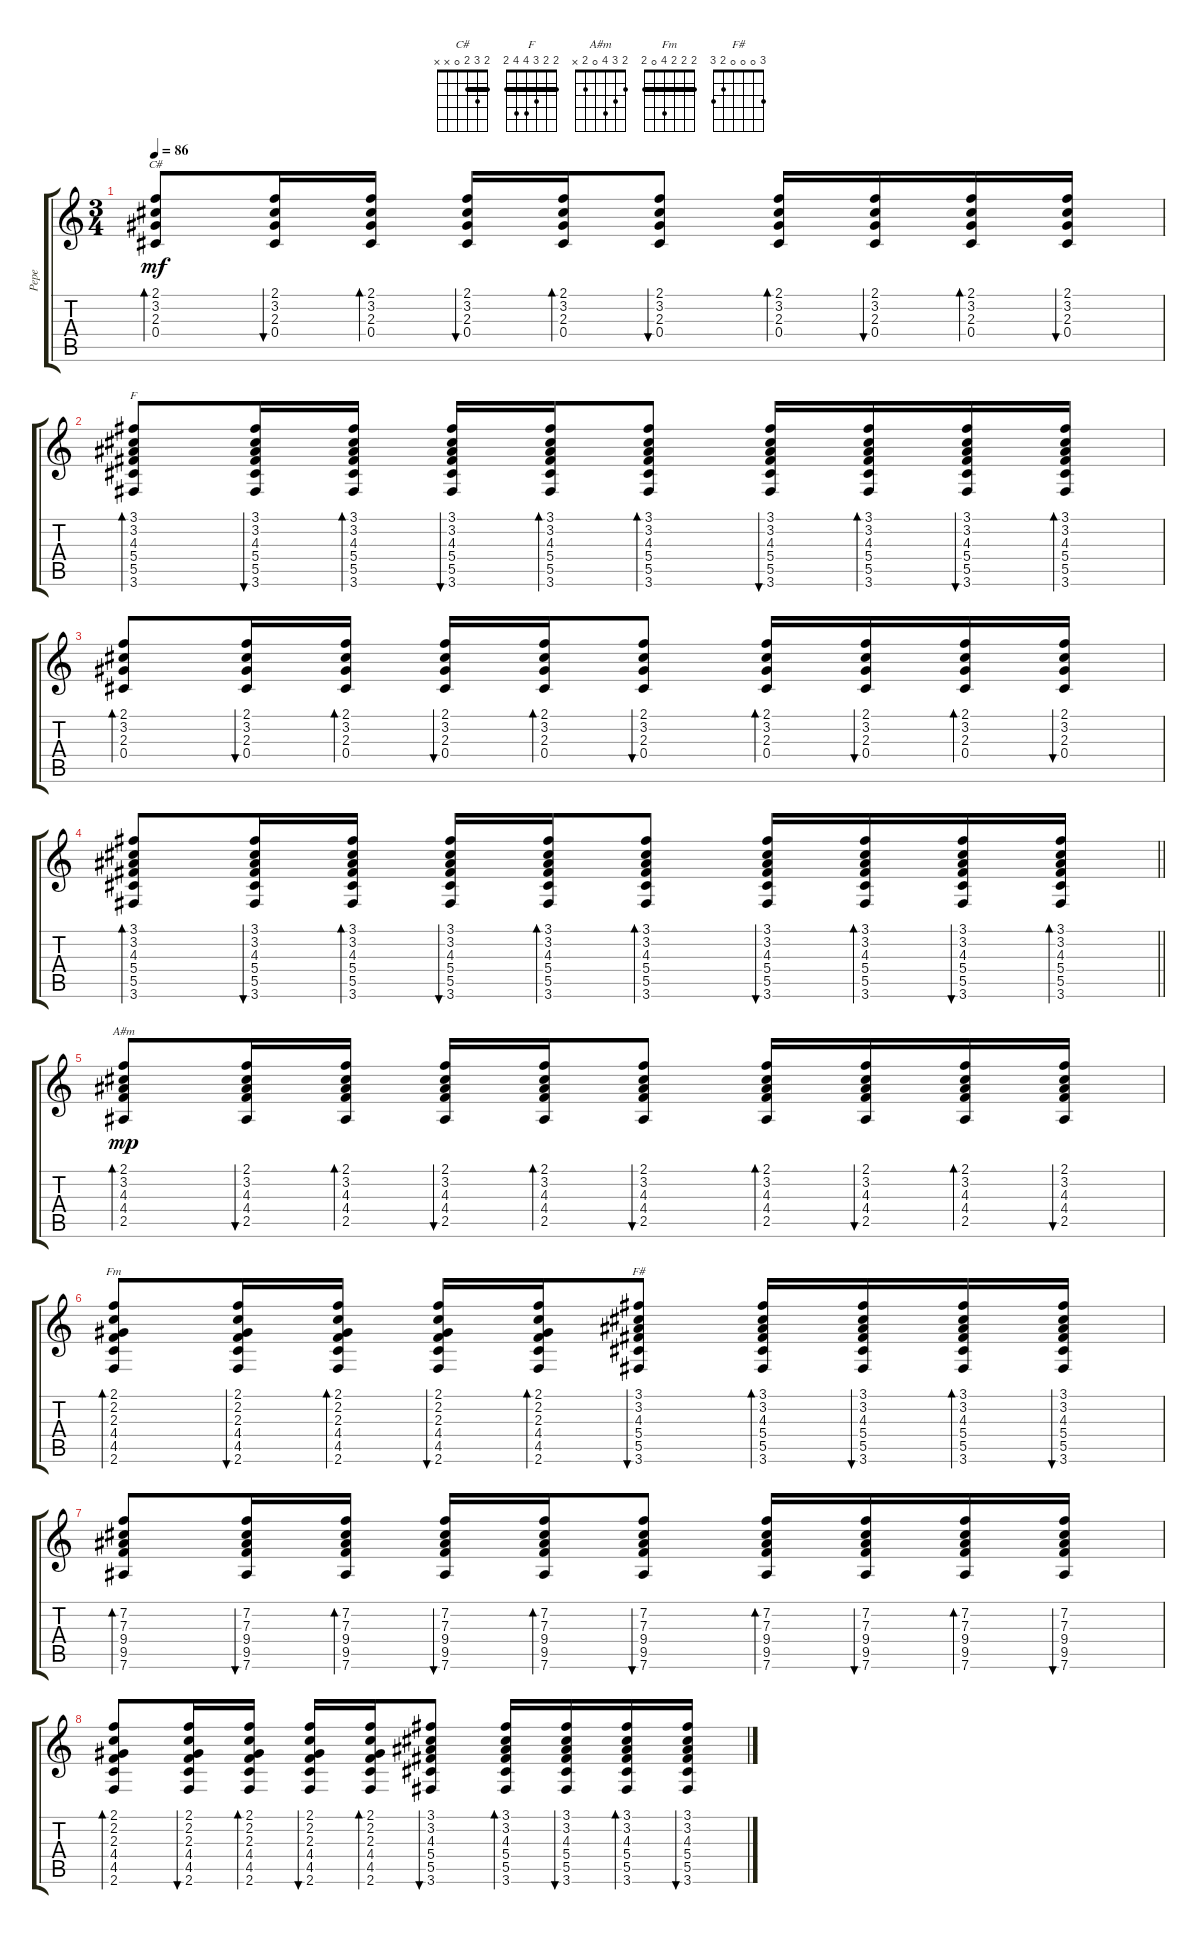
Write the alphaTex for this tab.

\track ("Pepe" "Pepe") {instrument acousticguitarsteel}
\staff {score tabs}
\tuning (Eb4 Bb3 Gb3 Db3 Ab2 Eb2) {hide}
\chord ("C#" 2 3 2 0 x x) {barre 2}
\chord ("F" 2 2 3 4 4 2) {barre 2}
\chord ("A#m" 2 3 4 0 2 x)
\chord ("Fm" 2 2 2 4 0 2) {barre 2}
\chord ("F#" 3 0 0 0 2 3)
\ts (3 4)
\tempo 86
\clef g2
\ks c
(2.1 3.2 2.3 0.4).8{bd 30 ch "C#" dy mf} (2.1 3.2 2.3 0.4).16{bu 30} (2.1 3.2 2.3 0.4).16{bd 30} (2.1 3.2 2.3 0.4).16{bu 30} (2.1 3.2 2.3 0.4).16{bd 30} (2.1 3.2 2.3 0.4).8{bu 30} (2.1 3.2 2.3 0.4).16{bd 30} (2.1 3.2 2.3 0.4).16{bu 30} (2.1 3.2 2.3 0.4).16{bd 30} (2.1 3.2 2.3 0.4).16{bu 30} |
(3.1 3.2 4.3 5.4 5.5 3.6).8{bd 30 ch "F"} (3.1 3.2 4.3 5.4 5.5 3.6).16{bu 30} (3.1 3.2 4.3 5.4 5.5 3.6).16{bd 30} (3.1 3.2 4.3 5.4 5.5 3.6).16{bu 30} (3.1 3.2 4.3 5.4 5.5 3.6).16{bd 30} (3.1 3.2 4.3 5.4 5.5 3.6).8{bd 30} (3.1 3.2 4.3 5.4 5.5 3.6).16{bu 30} (3.1 3.2 4.3 5.4 5.5 3.6).16{bd 30} (3.1 3.2 4.3 5.4 5.5 3.6).16{bu 30} (3.1 3.2 4.3 5.4 5.5 3.6).16{bd 30} |
(2.1 3.2 2.3 0.4).8{bd 30} (2.1 3.2 2.3 0.4).16{bu 30} (2.1 3.2 2.3 0.4).16{bd 30} (2.1 3.2 2.3 0.4).16{bu 30} (2.1 3.2 2.3 0.4).16{bd 30} (2.1 3.2 2.3 0.4).8{bu 30} (2.1 3.2 2.3 0.4).16{bd 30} (2.1 3.2 2.3 0.4).16{bu 30} (2.1 3.2 2.3 0.4).16{bd 30} (2.1 3.2 2.3 0.4).16{bu 30} |
\barLineRight lightlight
(3.1 3.2 4.3 5.4 5.5 3.6).8{bd 30} (3.1 3.2 4.3 5.4 5.5 3.6).16{bu 30} (3.1 3.2 4.3 5.4 5.5 3.6).16{bd 30} (3.1 3.2 4.3 5.4 5.5 3.6).16{bu 30} (3.1 3.2 4.3 5.4 5.5 3.6).16{bd 30} (3.1 3.2 4.3 5.4 5.5 3.6).8{bd 30} (3.1 3.2 4.3 5.4 5.5 3.6).16{bu 30} (3.1 3.2 4.3 5.4 5.5 3.6).16{bd 30} (3.1 3.2 4.3 5.4 5.5 3.6).16{bu 30} (3.1 3.2 4.3 5.4 5.5 3.6).16{bd 30} |
(2.1 3.2 4.3 4.4 2.5).8{bd 30 ch "A#m" dy mp} (2.1 3.2 4.3 4.4 2.5).16{bu 30} (2.1 3.2 4.3 4.4 2.5).16{bd 30} (2.1 3.2 4.3 4.4 2.5).16{bu 30} (2.1 3.2 4.3 4.4 2.5).16{bd 30} (2.1 3.2 4.3 4.4 2.5).8{bu 30} (2.1 3.2 4.3 4.4 2.5).16{bd 30} (2.1 3.2 4.3 4.4 2.5).16{bu 30} (2.1 3.2 4.3 4.4 2.5).16{bd 30} (2.1 3.2 4.3 4.4 2.5).16{bu 30} |
(2.1 2.2 2.3 4.4 4.5 2.6).8{bd 30 ch "Fm"} (2.1 2.2 2.3 4.4 4.5 2.6).16{bu 30} (2.1 2.2 2.3 4.4 4.5 2.6).16{bd 30} (2.1 2.2 2.3 4.4 4.5 2.6).16{bu 30} (2.1 2.2 2.3 4.4 4.5 2.6).16{bd 30} (3.1 3.2 4.3 5.4 5.5 3.6).8{bu 30 ch "F#"} (3.1 3.2 4.3 5.4 5.5 3.6).16{bd 30} (3.1 3.2 4.3 5.4 5.5 3.6).16{bu 30} (3.1 3.2 4.3 5.4 5.5 3.6).16{bd 30} (3.1 3.2 4.3 5.4 5.5 3.6).16{bu 30} |
(7.2 7.3 9.4 9.5 7.6).8{bd 30} (7.2 7.3 9.4 9.5 7.6).16{bu 30} (7.2 7.3 9.4 9.5 7.6).16{bd 30} (7.2 7.3 9.4 9.5 7.6).16{bu 30} (7.2 7.3 9.4 9.5 7.6).16{bd 30} (7.2 7.3 9.4 9.5 7.6).8{bu 30} (7.2 7.3 9.4 9.5 7.6).16{bd 30} (7.2 7.3 9.4 9.5 7.6).16{bu 30} (7.2 7.3 9.4 9.5 7.6).16{bd 30} (7.2 7.3 9.4 9.5 7.6).16{bu 30} |
(2.1 2.2 2.3 4.4 4.5 2.6).8{bd 30} (2.1 2.2 2.3 4.4 4.5 2.6).16{bu 30} (2.1 2.2 2.3 4.4 4.5 2.6).16{bd 30} (2.1 2.2 2.3 4.4 4.5 2.6).16{bu 30} (2.1 2.2 2.3 4.4 4.5 2.6).16{bd 30} (3.1 3.2 4.3 5.4 5.5 3.6).8{bu 30} (3.1 3.2 4.3 5.4 5.5 3.6).16{bd 30} (3.1 3.2 4.3 5.4 5.5 3.6).16{bu 30} (3.1 3.2 4.3 5.4 5.5 3.6).16{bd 30} (3.1 3.2 4.3 5.4 5.5 3.6).16{bu 30}
